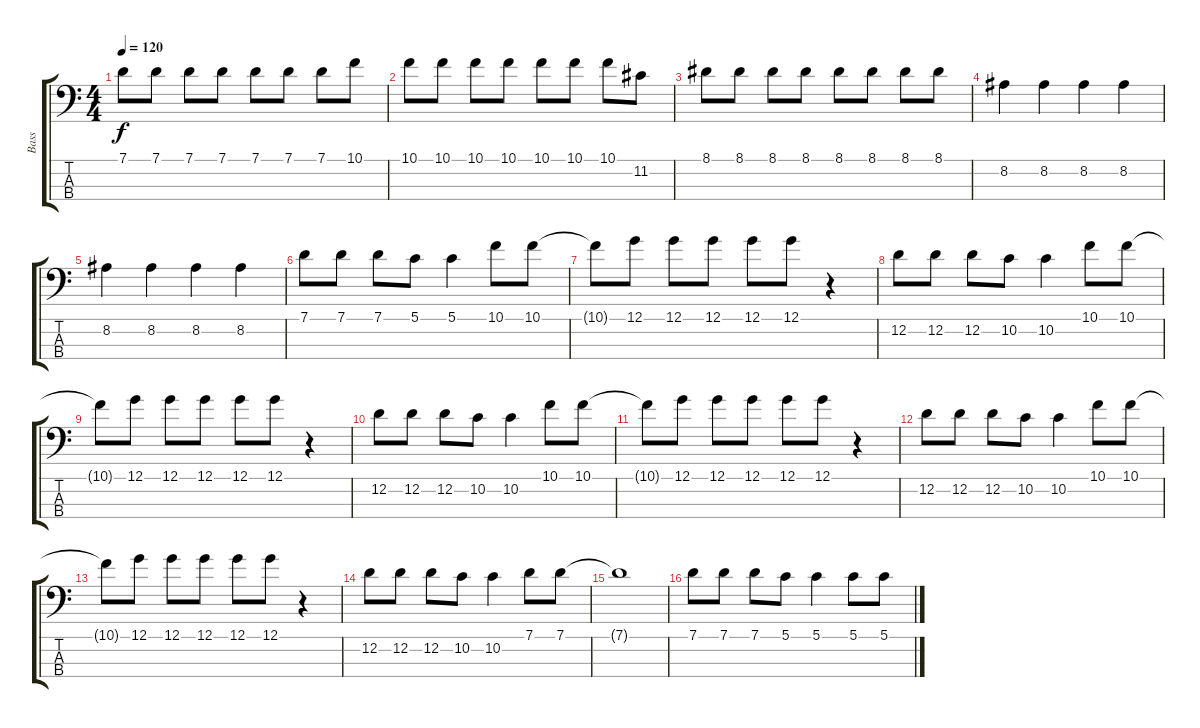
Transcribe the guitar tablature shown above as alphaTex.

\track ("Bass" "Bass") {solo instrument electricbassfinger}
\staff {score tabs}
\tuning (G2 D2 A1 E1) {hide}
\ts (4 4)
\tempo 120
\clef f4
\ks c
7.1.8{dy f} 7.1.8 7.1.8 7.1.8 7.1.8 7.1.8 7.1.8 10.1.8 |
10.1.8 10.1.8 10.1.8 10.1.8 10.1.8 10.1.8 10.1.8 11.2.8 |
8.1.8 8.1.8 8.1.8 8.1.8 8.1.8 8.1.8 8.1.8 8.1.8 |
8.2.4 8.2.4 8.2.4 8.2.4 |
8.2.4 8.2.4 8.2.4 8.2.4 |
7.1.8 7.1.8 7.1.8 5.1.8 5.1.4 10.1.8 10.1.8 |
10.1{t}.8 12.1.8 12.1.8 12.1.8 12.1.8 12.1.8 r.4 |
12.2.8 12.2.8 12.2.8 10.2.8 10.2.4 10.1.8 10.1.8 |
10.1{t}.8 12.1.8 12.1.8 12.1.8 12.1.8 12.1.8 r.4 |
12.2.8 12.2.8 12.2.8 10.2.8 10.2.4 10.1.8 10.1.8 |
10.1{t}.8 12.1.8 12.1.8 12.1.8 12.1.8 12.1.8 r.4 |
12.2.8 12.2.8 12.2.8 10.2.8 10.2.4 10.1.8 10.1.8 |
10.1{t}.8 12.1.8 12.1.8 12.1.8 12.1.8 12.1.8 r.4 |
12.2.8 12.2.8 12.2.8 10.2.8 10.2.4 7.1.8 7.1.8 |
7.1{t}.1 |
7.1.8 7.1.8 7.1.8 5.1.8 5.1.4 5.1.8 5.1.8
